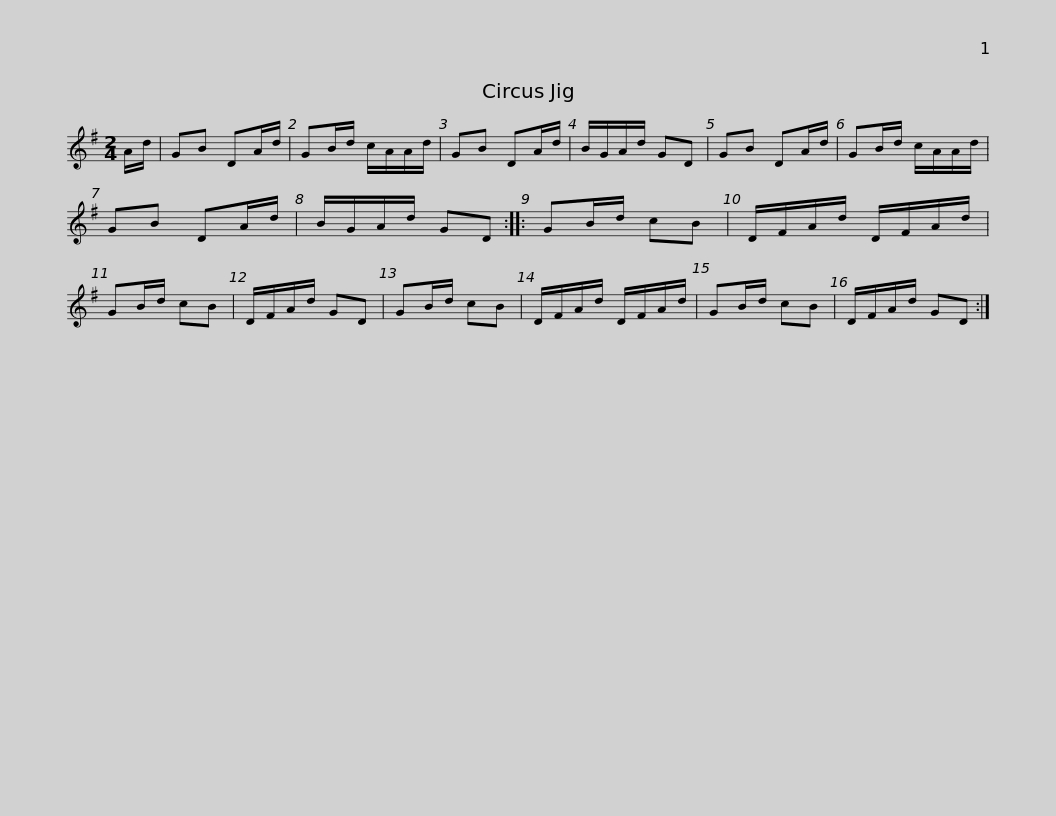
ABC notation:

X:1
L:1/8
M:2/4
I:linebreak $
K:G
V:1 treble
V:1
 A/d/ | GB DA/d/ | GB/d/ c/A/A/d/ | GB DA/d/ | B/G/A/d/ GD | %5
 GB DA/d/ | GB/d/ c/A/A/d/ | GB DA/d/ |$ B/G/A/d/ GD :: GB/d/ cB | %10
 D/F/A/d/ D/F/A/d/ | GB/d/ cB | D/F/A/d/ GD | GB/d/ cB | D/F/A/d/ D/F/A/d/ |$ %15
 GB/d/ cB | D/F/A/d/ GD :| %17
